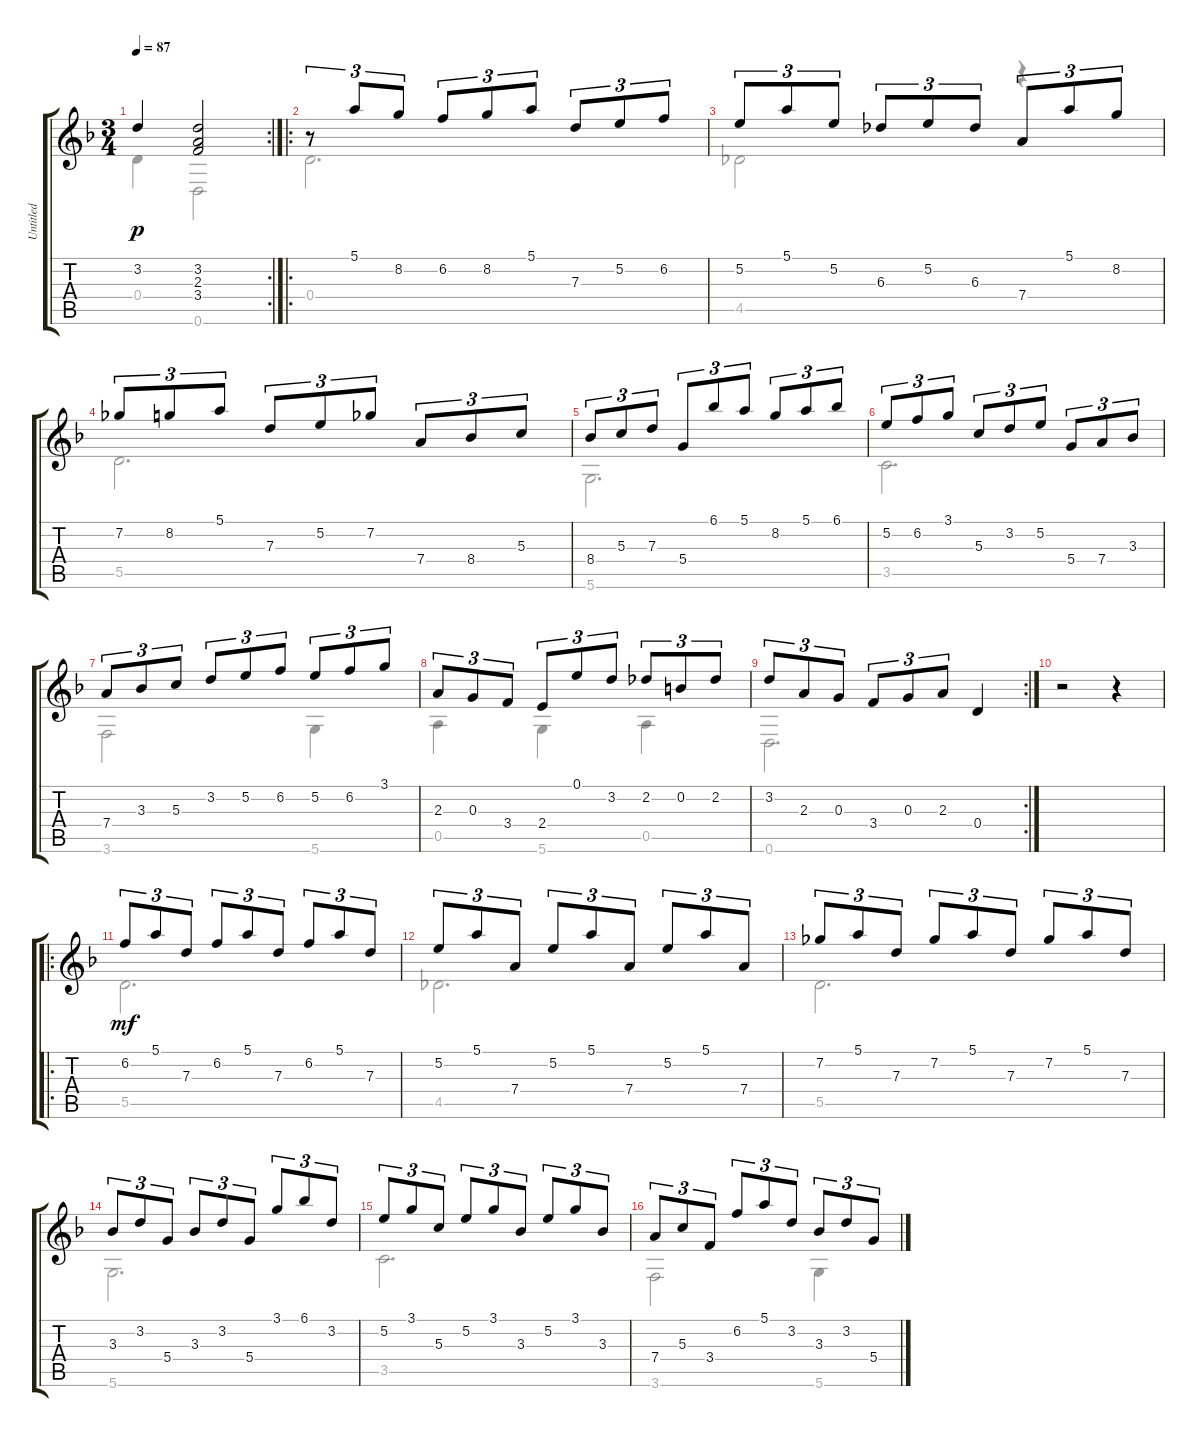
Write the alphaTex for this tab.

\track ("Untitled" "Untitled") {instrument acousticguitarnylon}
\staff {score tabs}
\tuning (E4 B3 G3 D3 A2 D2) {hide}
\voice
\rc 2
\ts (3 4)
\tempo 87
\clef g2
\ks f
3.2.4{dy p} (3.2 2.3 3.4).2 |
\ro
r.8{tu (3 2)} 5.1.8{tu (3 2)} 8.2.8{tu (3 2)} 6.2.8{tu (3 2)} 8.2.8{tu (3 2)} 5.1.8{tu (3 2)} 7.3.8{tu (3 2)} 5.2.8{tu (3 2)} 6.2.8{tu (3 2)} |
5.2.8{tu (3 2)} 5.1.8{tu (3 2)} 5.2.8{tu (3 2)} 6.3.8{tu (3 2)} 5.2.8{tu (3 2)} 6.3.8{tu (3 2)} 7.4.8{tu (3 2)} 5.1.8{tu (3 2)} 8.2.8{tu (3 2)} |
7.2.8{tu (3 2)} 8.2.8{tu (3 2)} 5.1.8{tu (3 2)} 7.3.8{tu (3 2)} 5.2.8{tu (3 2)} 7.2.8{tu (3 2)} 7.4.8{tu (3 2)} 8.4.8{tu (3 2)} 5.3.8{tu (3 2)} |
8.4.8{tu (3 2)} 5.3.8{tu (3 2)} 7.3.8{tu (3 2)} 5.4.8{tu (3 2)} 6.1.8{tu (3 2)} 5.1.8{tu (3 2)} 8.2.8{tu (3 2)} 5.1.8{tu (3 2)} 6.1.8{tu (3 2)} |
5.2.8{tu (3 2)} 6.2.8{tu (3 2)} 3.1.8{tu (3 2)} 5.3.8{tu (3 2)} 3.2.8{tu (3 2)} 5.2.8{tu (3 2)} 5.4.8{tu (3 2)} 7.4.8{tu (3 2)} 3.3.8{tu (3 2)} |
7.4.8{tu (3 2)} 3.3.8{tu (3 2)} 5.3.8{tu (3 2)} 3.2.8{tu (3 2)} 5.2.8{tu (3 2)} 6.2.8{tu (3 2)} 5.2.8{tu (3 2)} 6.2.8{tu (3 2)} 3.1.8{tu (3 2)} |
2.3.8{tu (3 2)} 0.3.8{tu (3 2)} 3.4.8{tu (3 2)} 2.4.8{tu (3 2)} 0.1.8{tu (3 2)} 3.2.8{tu (3 2)} 2.2.8{tu (3 2)} 0.2.8{tu (3 2)} 2.2.8{tu (3 2)} |
\rc 2
3.2.8{tu (3 2)} 2.3.8{tu (3 2)} 0.3.8{tu (3 2)} 3.4.8{tu (3 2)} 0.3.8{tu (3 2)} 2.3.8{tu (3 2)} 0.4.4 |
r.2 r.4 |
\ro
6.2.8{tu (3 2) dy mf} 5.1.8{tu (3 2)} 7.3.8{tu (3 2)} 6.2.8{tu (3 2)} 5.1.8{tu (3 2)} 7.3.8{tu (3 2)} 6.2.8{tu (3 2)} 5.1.8{tu (3 2)} 7.3.8{tu (3 2)} |
5.2.8{tu (3 2)} 5.1.8{tu (3 2)} 7.4.8{tu (3 2)} 5.2.8{tu (3 2)} 5.1.8{tu (3 2)} 7.4.8{tu (3 2)} 5.2.8{tu (3 2)} 5.1.8{tu (3 2)} 7.4.8{tu (3 2)} |
7.2.8{tu (3 2)} 5.1.8{tu (3 2)} 7.3.8{tu (3 2)} 7.2.8{tu (3 2)} 5.1.8{tu (3 2)} 7.3.8{tu (3 2)} 7.2.8{tu (3 2)} 5.1.8{tu (3 2)} 7.3.8{tu (3 2)} |
3.3.8{tu (3 2)} 3.2.8{tu (3 2)} 5.4.8{tu (3 2)} 3.3.8{tu (3 2)} 3.2.8{tu (3 2)} 5.4.8{tu (3 2)} 3.1.8{tu (3 2)} 6.1.8{tu (3 2)} 3.2.8{tu (3 2)} |
5.2.8{tu (3 2)} 3.1.8{tu (3 2)} 5.3.8{tu (3 2)} 5.2.8{tu (3 2)} 3.1.8{tu (3 2)} 3.3.8{tu (3 2)} 5.2.8{tu (3 2)} 3.1.8{tu (3 2)} 3.3.8{tu (3 2)} |
7.4.8{tu (3 2)} 5.3.8{tu (3 2)} 3.4.8{tu (3 2)} 6.2.8{tu (3 2)} 5.1.8{tu (3 2)} 3.2.8{tu (3 2)} 3.3.8{tu (3 2)} 3.2.8{tu (3 2)} 5.4.8{tu (3 2)}
\voice
\clef g2
\ottava regular
\simile none
\ks f
0.4.4{dy p} 0.6.2 |
0.4.2{d} |
4.5.2 r.4 |
5.5.2{d} |
5.6.2{d} |
3.5.2{d} |
3.6.2 5.6.4 |
0.5.4 5.6.4 0.5.4 |
0.6.2{d} |
|
5.5.2{d dy mf} |
4.5.2{d} |
5.5.2{d} |
5.6.2{d} |
3.5.2{d} |
3.6.2 5.6.4
